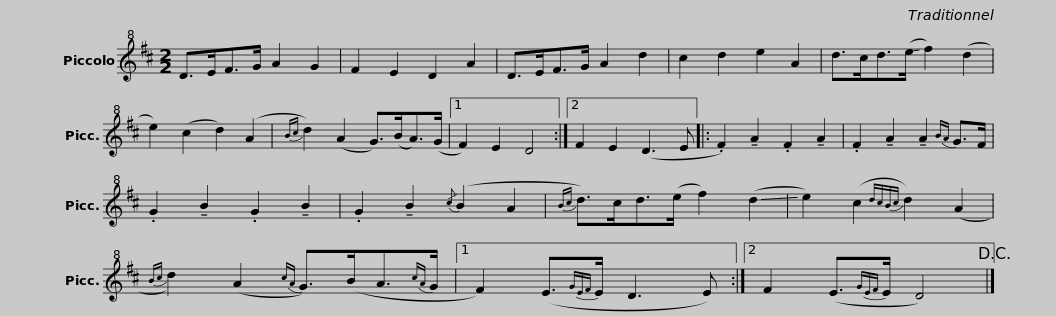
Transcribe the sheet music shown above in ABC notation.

X:1
L:1/8
M:2/2
I:linebreak $
K:D
V:1 treble+8
V:1
 D>EF>G A2 G2 | F2 E2 D2 A2 | D>EF>G A2 d2 | c2 d2 e2 A2 |$ d>cd>(!-(!e !-)!f2) (d2 | %5
 e2) (c2 d2) (A2 |{Bc} d2) (A2 G>)(BA>)(G |1 F2) E2 D4 :|2$ F2 E2 (D3 E |: .F2) !tenuto!A2 .F2 !tenuto!A2 | %10
 .F2 !tenuto!A2 !tenuto!A2{BA} G>F | .G2 !tenuto!B2 .G2 !tenuto!B2 |$ .G2 !tenuto!B2{/c} (B2 A2 |{Bc} d>)cd>(e f2) (!-(!d2 | !-)!e2) (c2{dcBc} d2) (A2 |$ %15
{Bc} d2) (A2{cA} G>)(BA3/2{cA}G/ |1 F2) (E3/2{GEF}E/ D3 E) :|2 F2 (E3/2{GEF}E/ D4)!D.C.! |] %18
